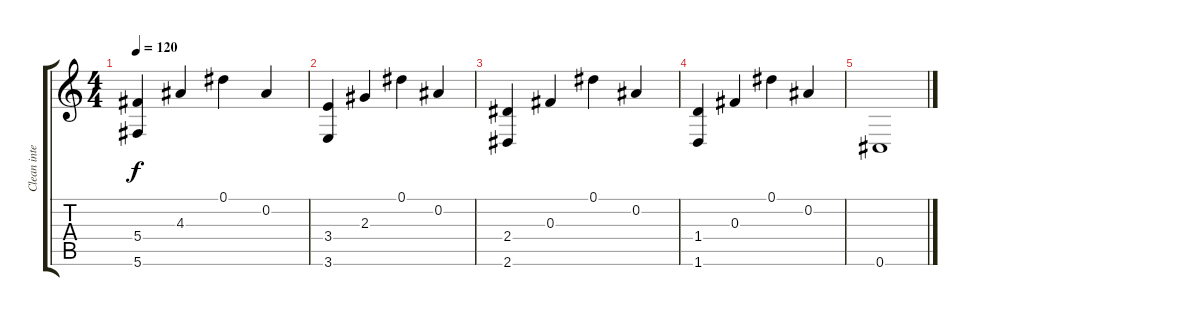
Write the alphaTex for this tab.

\track ("Clean interlude" "Clean inte") {instrument electricguitarclean}
\staff {score tabs}
\tuning (Eb4 Bb3 Gb3 Db3 Ab2 Db2) {hide}
\ts (4 4)
\tempo 120
\clef g2
\ks c
(5.4 5.6).4{dy f} 4.3.4 0.1.4 0.2.4 |
(3.4 3.6).4 2.3.4 0.1.4 0.2.4 |
(2.4 2.6).4 0.3.4 0.1.4 0.2.4 |
(1.4 1.6).4 0.3.4 0.1.4 0.2.4 |
0.6.1
